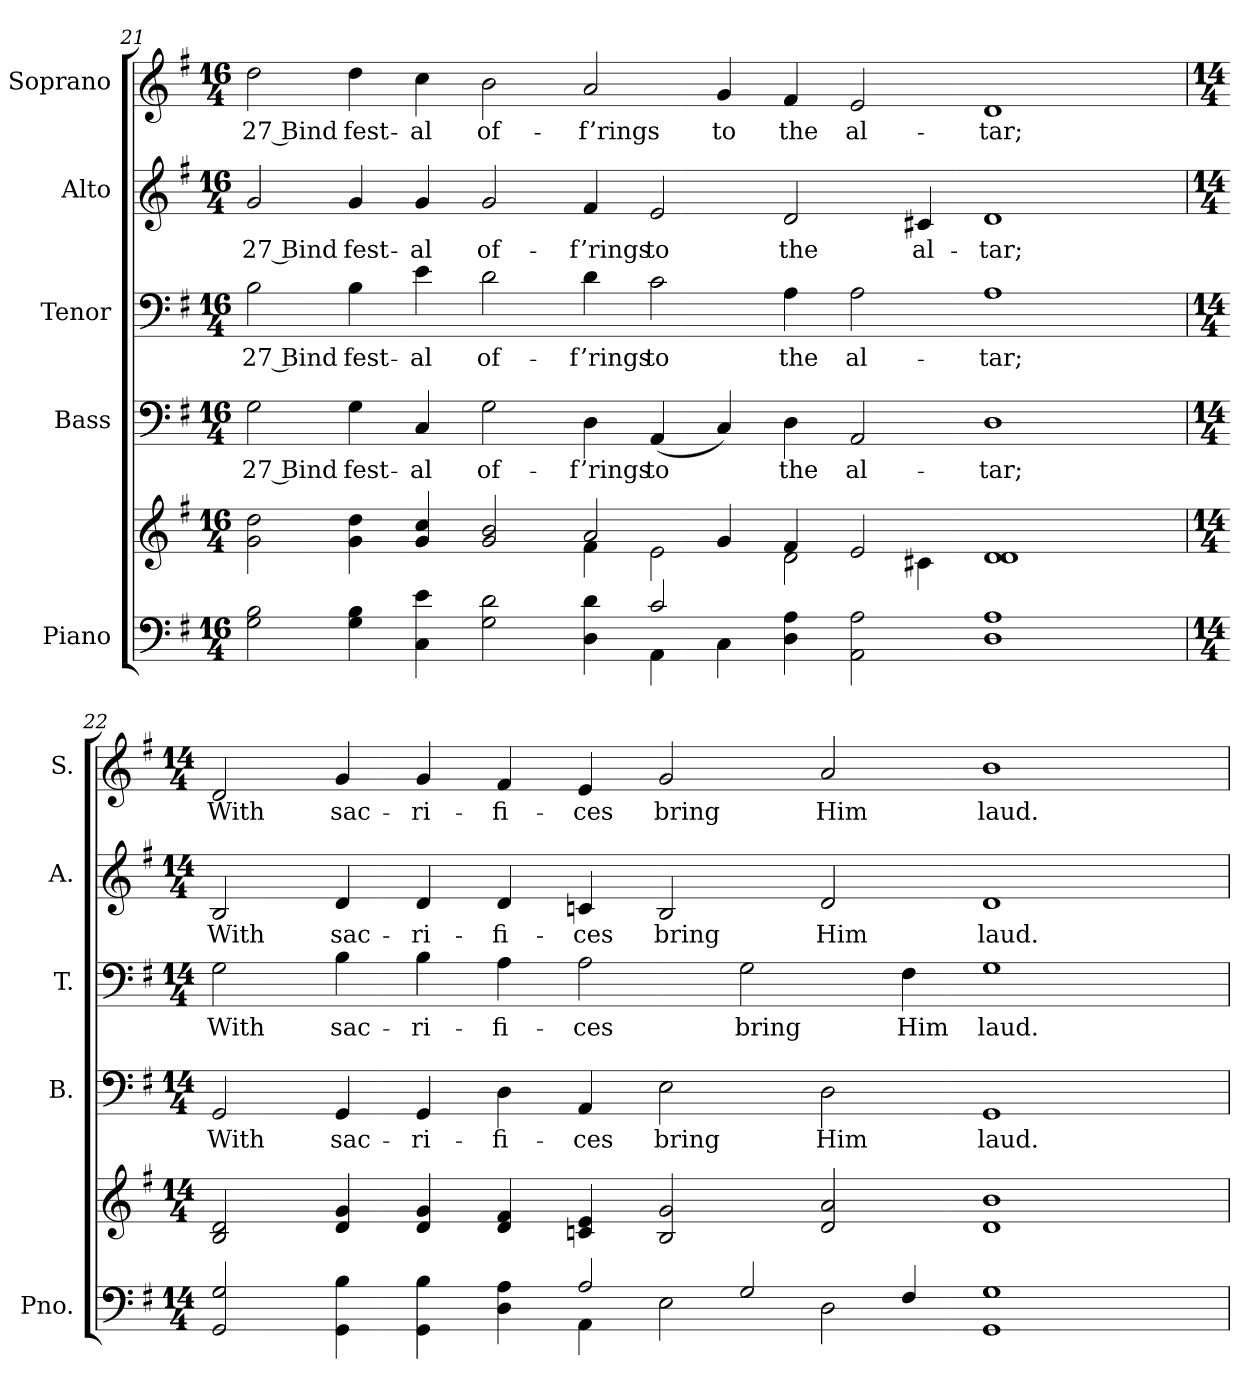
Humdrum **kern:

**kern	**kern	**kern	**text	**kern	**text	**kern	**text	**kern	**text
*part5	*part5	*part4	*part4	*part3	*part3	*part2	*part2	*part1	*part1
*staff6	*staff5	*staff4	*staff4	*staff3	*staff3	*staff2	*staff2	*staff1	*staff1
*I"Piano	*	*I"Bass	*	*I"Tenor	*	*I"Alto	*	*I"Soprano	*
*I'Pno.	*	*I'B.	*	*I'T.	*	*I'A.	*	*I'S.	*
!!LO:PB:g=z
*clefF4	*clefG2	*clefF4	*	*clefF4	*	*clefG2	*	*clefG2	*
*k[f#]	*k[f#]	*k[f#]	*	*k[f#]	*	*k[f#]	*	*k[f#]	*
*G:	*G:	*G:	*	*G:	*	*G:	*	*G:	*
*M16/4	*M16/4	*M16/4	*	*M16/4	*	*M16/4	*	*M16/4	*
=21	=21	=21	=21	=21	=21	=21	=21	=21	=21
*^	*^	*	*	*	*	*	*	*	*
!	!	!	!	!	!LO:LY:b:color=#000000	!	!	!	!	!	!
!	!	!	!	!	!	!	!LO:LY:b:color=#000000	!	!	!	!
!	!	!	!	!	!	!	!	!	!LO:LY:b:color=#000000	!	!
!	!	!	!	!	!	!	!	!	!	!	!LO:LY:b:color=#000000
2Gi\ 2Bi	1ryy	2gi\ 2ddi	1ryy	2Gi\	27 Bind	2Bi\	27 Bind	2gi/	27 Bind	2ddi\	27 Bind
!	!	!	!	!	!LO:LY:b:color=#000000	!	!	!	!	!	!
!	!	!	!	!	!	!	!LO:LY:b:color=#000000	!	!	!	!
!	!	!	!	!	!	!	!	!	!LO:LY:b:color=#000000	!	!
!	!	!	!	!	!	!	!	!	!	!	!LO:LY:b:color=#000000
4Gi\ 4Bi	.	4gi\ 4ddi	.	4Gi\	fest-	4Bi\	fest-	4gi/	fest-	4ddi\	fest-
!	!	!	!	!	!LO:LY:b:color=#000000	!	!	!	!	!	!
!	!	!	!	!	!	!	!LO:LY:b:color=#000000	!	!	!	!
!	!	!	!	!	!	!	!	!	!LO:LY:b:color=#000000	!	!
!	!	!	!	!	!	!	!	!	!	!	!LO:LY:b:color=#000000
4Ci\ 4ei	.	4gi/ 4cci	.	4Ci/	-al	4ei\	-al	4gi/	-al	4cci\	-al
!	!	!	!	!	!LO:LY:b:color=#000000	!	!	!	!	!	!
!	!	!	!	!	!	!	!LO:LY:b:color=#000000	!	!	!	!
!	!	!	!	!	!	!	!	!	!LO:LY:b:color=#000000	!	!
!	!	!	!	!	!	!	!	!	!	!	!LO:LY:b:color=#000000
2Gi\ 2di	2ryy	2gi/ 2bi	2ryy	2Gi\	of-	2di\	of-	2gi/	of-	2bi\	of-
!	!	!	!	!	!LO:LY:b:color=#000000	!	!	!	!	!	!
!	!	!	!	!	!	!	!LO:LY:b:color=#000000	!	!	!	!
!	!	!	!	!	!	!	!	!	!LO:LY:b:color=#000000	!	!
!	!	!	!	!	!	!	!	!	!	!	!LO:LY:b:color=#000000
4Di\ 4di	4ryy	2ai/	4f#i\	4Di\	-f’rings	4di\	-f’rings	4f#i/	-f’rings	2ai/	-f’rings
!	!	!	!	!	!LO:LY:b:color=#000000	!	!	!	!	!	!
!	!	!	!	!	!	!	!LO:LY:b:color=#000000	!	!	!	!
!	!	!	!	!	!	!	!	!	!LO:LY:b:color=#000000	!	!
2ci/	4AAi\	.	2ei\	(4AAi/	to	2ci\	to	2ei/	to	.	.
!	!	!	!	!	!	!	!	!	!	!	!LO:LY:b:color=#000000
.	4Ci\	4gi/	.	4Ci/)	.	.	.	.	.	4gi/	to
!	!	!	!	!	!LO:LY:b:color=#000000	!	!	!	!	!	!
!	!	!	!	!	!	!	!LO:LY:b:color=#000000	!	!	!	!
!	!	!	!	!	!	!	!	!	!LO:LY:b:color=#000000	!	!
!	!	!	!	!	!	!	!	!	!	!	!LO:LY:b:color=#000000
4Di\ 4Ai	4ryy	4f#i/	2di\	4Di\	the	4Ai\	the	2di/	the	4f#i/	the
!	!	!	!	!	!LO:LY:b:color=#000000	!	!	!	!	!	!
!	!	!	!	!	!	!	!LO:LY:b:color=#000000	!	!	!	!
!	!	!	!	!	!	!	!	!	!	!	!LO:LY:b:color=#000000
2AAi\ 2Ai	2ryy	2ei/	.	2AAi/	al-	2Ai\	al-	.	.	2ei/	al-
!	!	!	!	!	!	!	!	!	!LO:LY:b:color=#000000	!	!
.	.	.	4c#Xi\	.	.	.	.	4c#Xi/	al-	.	.
!	!	!	!	!	!LO:LY:b:color=#000000	!	!	!	!	!	!
!	!	!	!	!	!	!	!LO:LY:b:color=#000000	!	!	!	!
!	!	!	!	!	!	!	!	!	!LO:LY:b:color=#000000	!	!
!	!	!	!	!	!	!	!	!	!	!	!LO:LY:b:color=#000000
1Di 1Ai	2ryy	1di 1di	2ryy	1Di	-tar;	1Ai	-tar;	1di	-tar;	1di	-tar;
.	2ryy	.	2ryy	.	.	.	.	.	.	.	.
*	*	*v	*v	*	*	*	*	*	*	*	*
!!LO:PB:g=z
=22	=22	=22	=22	=22	=22	=22	=22	=22	=22	=22
*M14/4	*	*M14/4	*M14/4	*	*M14/4	*	*M14/4	*	*M14/4	*
*	*	*^	*	*	*	*	*	*	*	*
!	!	!	!	!	!LO:LY:b:color=#000000	!	!	!	!	!	!
*	*	*v	*v	*	*	*	*	*	*	*	*
*	*	*^	*	*	*	*	*	*	*	*
!	!	!	!	!	!	!	!LO:LY:b:color=#000000	!	!	!	!
*	*	*v	*v	*	*	*	*	*	*	*	*
*	*	*^	*	*	*	*	*	*	*	*
!	!	!	!	!	!	!	!	!	!LO:LY:b:color=#000000	!	!
*	*	*v	*v	*	*	*	*	*	*	*	*
*	*	*^	*	*	*	*	*	*	*	*
!	!	!	!	!	!	!	!	!	!	!	!LO:LY:b:color=#000000
*	*	*v	*v	*	*	*	*	*	*	*	*
2GGi/ 2Gi	1ryy	2Bi/ 2di	2GGi/	With	2Gi\	With	2Bi/	With	2di/	With
!	!	!	!	!LO:LY:b:color=#000000	!	!	!	!	!	!
!	!	!	!	!	!	!LO:LY:b:color=#000000	!	!	!	!
!	!	!	!	!	!	!	!	!LO:LY:b:color=#000000	!	!
!	!	!	!	!	!	!	!	!	!	!LO:LY:b:color=#000000
4GGi\ 4Bi	.	4di/ 4gi	4GGi/	sac-	4Bi\	sac-	4di/	sac-	4gi/	sac-
!	!	!	!	!LO:LY:b:color=#000000	!	!	!	!	!	!
!	!	!	!	!	!	!LO:LY:b:color=#000000	!	!	!	!
!	!	!	!	!	!	!	!	!LO:LY:b:color=#000000	!	!
!	!	!	!	!	!	!	!	!	!	!LO:LY:b:color=#000000
4GGi\ 4Bi	.	4di/ 4gi	4GGi/	-ri-	4Bi\	-ri-	4di/	-ri-	4gi/	-ri-
!	!	!	!	!LO:LY:b:color=#000000	!	!	!	!	!	!
!	!	!	!	!	!	!LO:LY:b:color=#000000	!	!	!	!
!	!	!	!	!	!	!	!	!LO:LY:b:color=#000000	!	!
!	!	!	!	!	!	!	!	!	!	!LO:LY:b:color=#000000
4Di\ 4Ai	4ryy	4di/ 4f#i	4Di\	-fi-	4Ai\	-fi-	4di/	-fi-	4f#i/	-fi-
!	!	!	!	!LO:LY:b:color=#000000	!	!	!	!	!	!
!	!	!	!	!	!	!LO:LY:b:color=#000000	!	!	!	!
!	!	!	!	!	!	!	!	!LO:LY:b:color=#000000	!	!
!	!	!	!	!	!	!	!	!	!	!LO:LY:b:color=#000000
2Ai/	4AAi\	4cni/ 4ei	4AAi/	-ces	2Ai\	-ces	4cni/	-ces	4ei/	-ces
!	!	!	!	!LO:LY:b:color=#000000	!	!	!	!	!	!
!	!	!	!	!	!	!	!	!LO:LY:b:color=#000000	!	!
!	!	!	!	!	!	!	!	!	!	!LO:LY:b:color=#000000
.	2Ei\	2Bi/ 2gi	2Ei\	bring	.	.	2Bi/	bring	2gi/	bring
!	!	!	!	!	!	!LO:LY:b:color=#000000	!	!	!	!
2Gi/	.	.	.	.	2Gi\	bring	.	.	.	.
!	!	!	!	!LO:LY:b:color=#000000	!	!	!	!	!	!
!	!	!	!	!	!	!	!	!LO:LY:b:color=#000000	!	!
!	!	!	!	!	!	!	!	!	!	!LO:LY:b:color=#000000
.	2Di\	2di/ 2ai	2Di\	Him	.	.	2di/	Him	2ai/	Him
!	!	!	!	!	!	!LO:LY:b:color=#000000	!	!	!	!
4F#i/	.	.	.	.	4F#i\	Him	.	.	.	.
!	!	!	!	!LO:LY:b:color=#000000	!	!	!	!	!	!
!	!	!	!	!	!	!LO:LY:b:color=#000000	!	!	!	!
!	!	!	!	!	!	!	!	!LO:LY:b:color=#000000	!	!
!	!	!	!	!	!	!	!	!	!	!LO:LY:b:color=#000000
1GGi 1Gi	2ryy	1di 1bi	1GGi	laud.	1Gi	laud.	1di	laud.	1bi	laud.
.	2ryy	.	.	.	.	.	.	.	.	.
*v	*v	*	*	*	*	*	*	*	*	*
=	=	=	=	=	=	=	=	=	=
*-	*-	*-	*-	*-	*-	*-	*-	*-	*-
